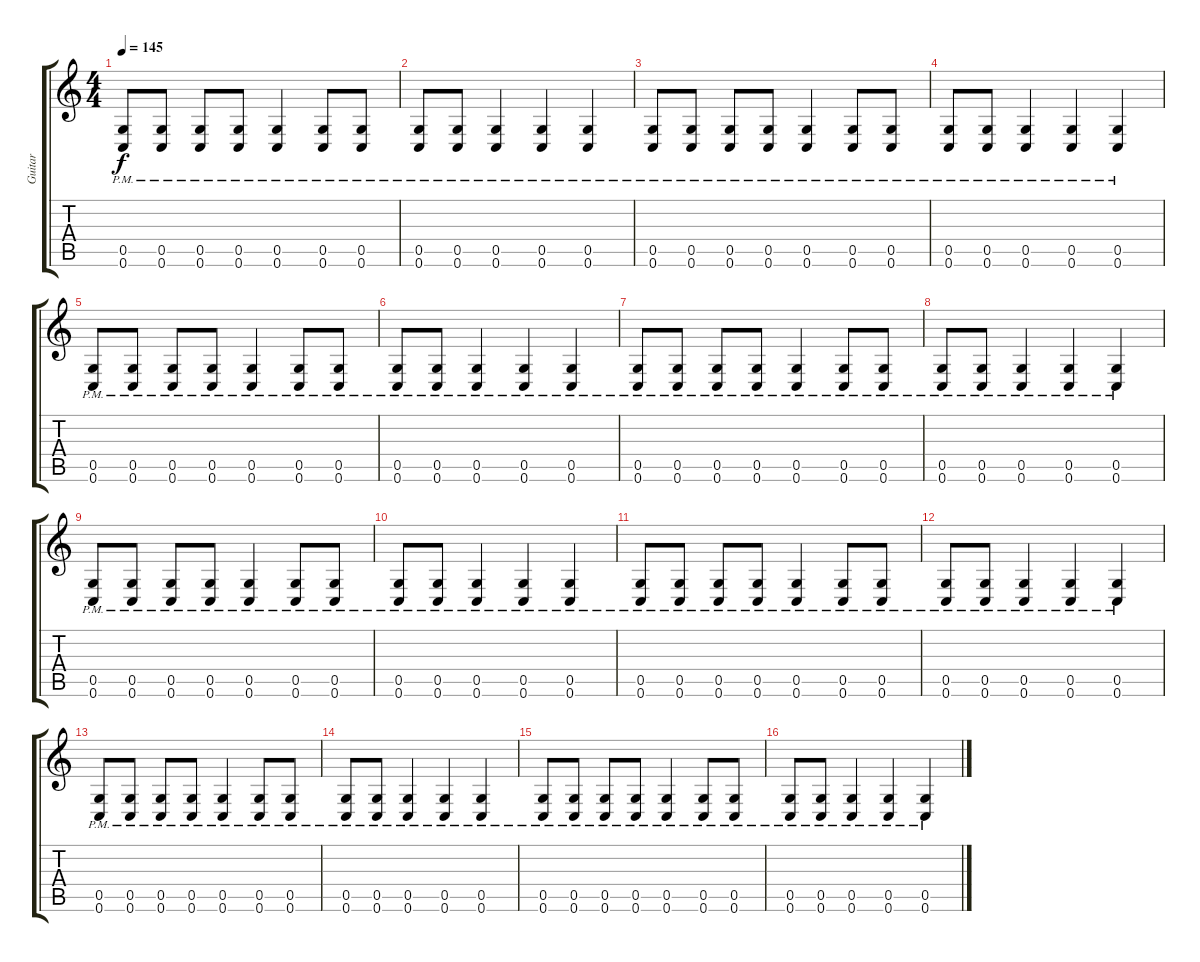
\track ("Guitar" "Guitar") {instrument distortionguitar}
\staff {score tabs}
\tuning (D4 A3 F3 C3 G2 C2) {hide}
\ts (4 4)
\tempo 145
\clef g2
\ks c
(0.5{pm} 0.6{pm}).8{dy f} (0.5{pm} 0.6{pm}).8 (0.5{pm} 0.6{pm}).8 (0.5{pm} 0.6{pm}).8 (0.5{pm} 0.6{pm}).4 (0.5{pm} 0.6{pm}).8 (0.5{pm} 0.6{pm}).8 |
(0.5{pm} 0.6{pm}).8 (0.5{pm} 0.6{pm}).8 (0.5{pm} 0.6{pm}).4 (0.5{pm} 0.6{pm}).4 (0.5{pm} 0.6{pm}).4 |
(0.5{pm} 0.6{pm}).8 (0.5{pm} 0.6{pm}).8 (0.5{pm} 0.6{pm}).8 (0.5{pm} 0.6{pm}).8 (0.5{pm} 0.6{pm}).4 (0.5{pm} 0.6{pm}).8 (0.5{pm} 0.6{pm}).8 |
(0.5{pm} 0.6{pm}).8 (0.5{pm} 0.6{pm}).8 (0.5{pm} 0.6{pm}).4 (0.5{pm} 0.6{pm}).4 (0.5{pm} 0.6{pm}).4 |
(0.5{pm} 0.6{pm}).8 (0.5{pm} 0.6{pm}).8 (0.5{pm} 0.6{pm}).8 (0.5{pm} 0.6{pm}).8 (0.5{pm} 0.6{pm}).4 (0.5{pm} 0.6{pm}).8 (0.5{pm} 0.6{pm}).8 |
(0.5{pm} 0.6{pm}).8 (0.5{pm} 0.6{pm}).8 (0.5{pm} 0.6{pm}).4 (0.5{pm} 0.6{pm}).4 (0.5{pm} 0.6{pm}).4 |
(0.5{pm} 0.6{pm}).8 (0.5{pm} 0.6{pm}).8 (0.5{pm} 0.6{pm}).8 (0.5{pm} 0.6{pm}).8 (0.5{pm} 0.6{pm}).4 (0.5{pm} 0.6{pm}).8 (0.5{pm} 0.6{pm}).8 |
(0.5{pm} 0.6{pm}).8 (0.5{pm} 0.6{pm}).8 (0.5{pm} 0.6{pm}).4 (0.5{pm} 0.6{pm}).4 (0.5{pm} 0.6{pm}).4 |
(0.5{pm} 0.6{pm}).8 (0.5{pm} 0.6{pm}).8 (0.5{pm} 0.6{pm}).8 (0.5{pm} 0.6{pm}).8 (0.5{pm} 0.6{pm}).4 (0.5{pm} 0.6{pm}).8 (0.5{pm} 0.6{pm}).8 |
(0.5{pm} 0.6{pm}).8 (0.5{pm} 0.6{pm}).8 (0.5{pm} 0.6{pm}).4 (0.5{pm} 0.6{pm}).4 (0.5{pm} 0.6{pm}).4 |
(0.5{pm} 0.6{pm}).8 (0.5{pm} 0.6{pm}).8 (0.5{pm} 0.6{pm}).8 (0.5{pm} 0.6{pm}).8 (0.5{pm} 0.6{pm}).4 (0.5{pm} 0.6{pm}).8 (0.5{pm} 0.6{pm}).8 |
(0.5{pm} 0.6{pm}).8 (0.5{pm} 0.6{pm}).8 (0.5{pm} 0.6{pm}).4 (0.5{pm} 0.6{pm}).4 (0.5{pm} 0.6{pm}).4 |
(0.5{pm} 0.6{pm}).8 (0.5{pm} 0.6{pm}).8 (0.5{pm} 0.6{pm}).8 (0.5{pm} 0.6{pm}).8 (0.5{pm} 0.6{pm}).4 (0.5{pm} 0.6{pm}).8 (0.5{pm} 0.6{pm}).8 |
(0.5{pm} 0.6{pm}).8 (0.5{pm} 0.6{pm}).8 (0.5{pm} 0.6{pm}).4 (0.5{pm} 0.6{pm}).4 (0.5{pm} 0.6{pm}).4 |
(0.5{pm} 0.6{pm}).8 (0.5{pm} 0.6{pm}).8 (0.5{pm} 0.6{pm}).8 (0.5{pm} 0.6{pm}).8 (0.5{pm} 0.6{pm}).4 (0.5{pm} 0.6{pm}).8 (0.5{pm} 0.6{pm}).8 |
(0.5{pm} 0.6{pm}).8 (0.5{pm} 0.6{pm}).8 (0.5{pm} 0.6{pm}).4 (0.5{pm} 0.6{pm}).4 (0.5{pm} 0.6{pm}).4
